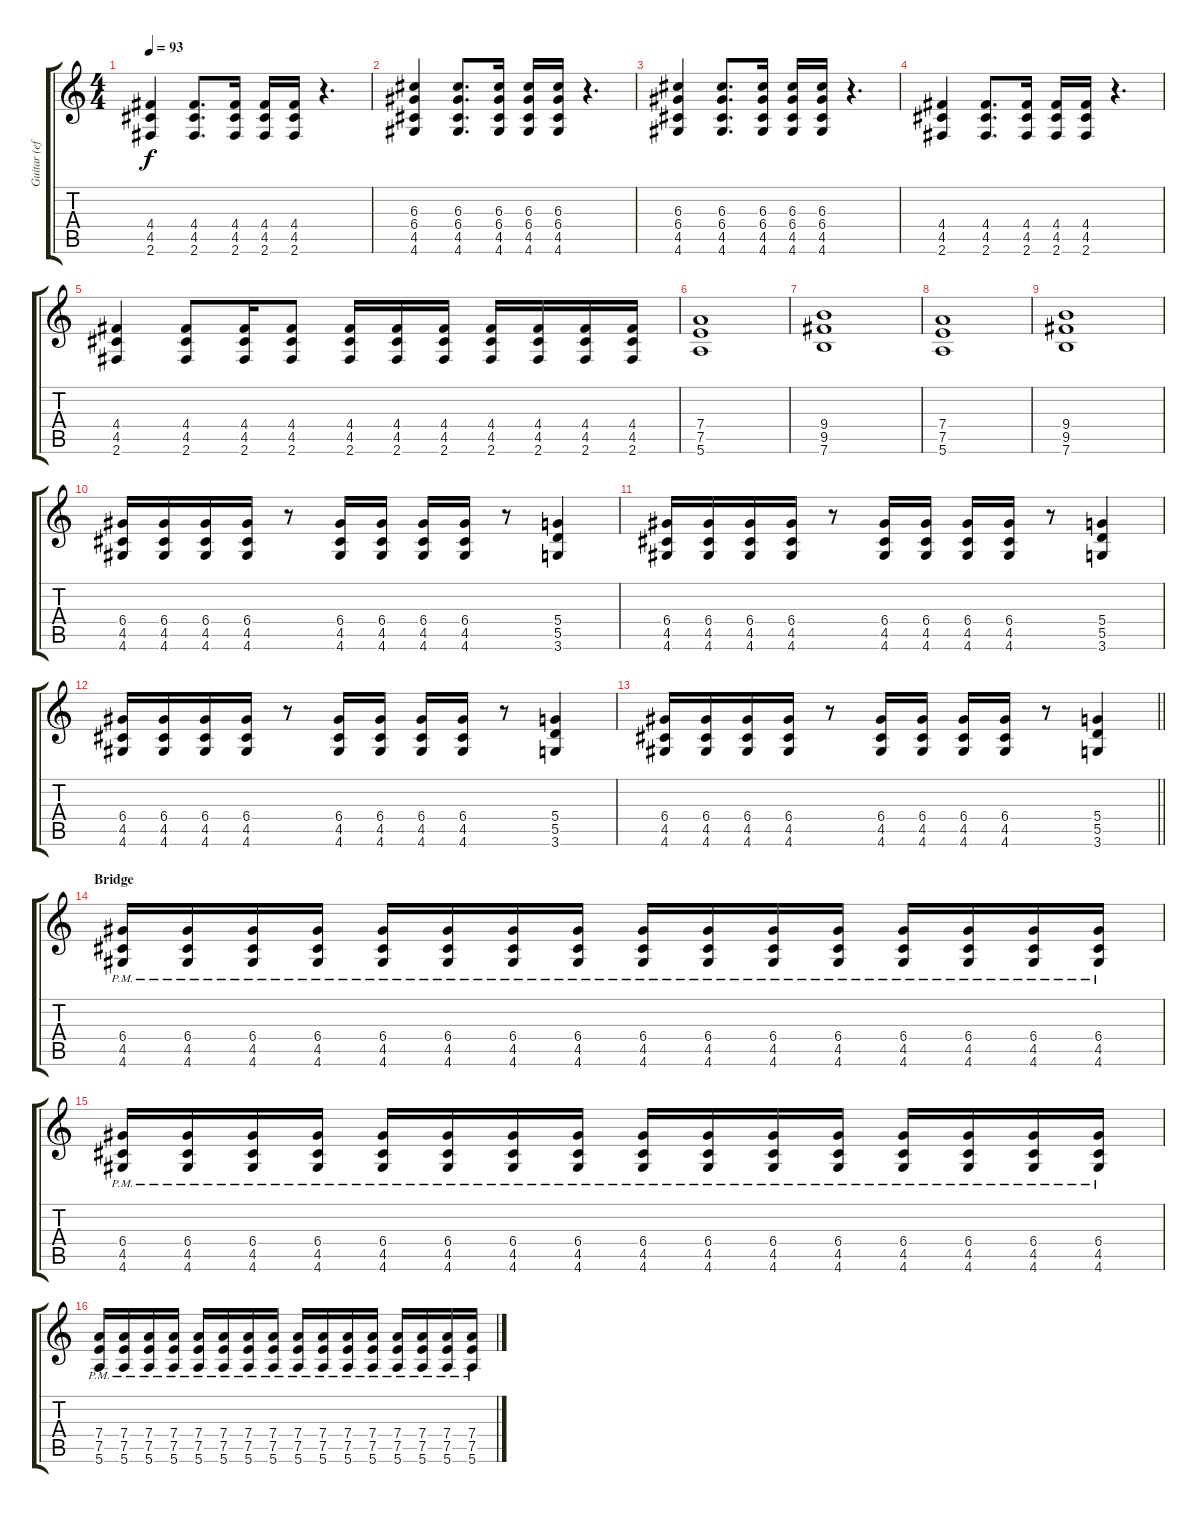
\track ("Guitar (effect, aux)" "Guitar (ef") {instrument overdrivenguitar}
\staff {score tabs}
\tuning (E4 B3 G3 D3 A2 E2) {hide}
\ts (4 4)
\tempo 93
\clef g2
\ks c
(4.4 4.5 2.6).4{dy f} (4.4 4.5 2.6).8{d} (4.4 4.5 2.6).16 (4.4 4.5 2.6).16 (4.4 4.5 2.6).16 r.4{d} |
(6.3 6.4 4.5 4.6).4 (6.3 6.4 4.5 4.6).8{d} (6.3 6.4 4.5 4.6).16 (6.3 6.4 4.5 4.6).16 (6.3 6.4 4.5 4.6).16 r.4{d} |
(6.3 6.4 4.5 4.6).4 (6.3 6.4 4.5 4.6).8{d} (6.3 6.4 4.5 4.6).16 (6.3 6.4 4.5 4.6).16 (6.3 6.4 4.5 4.6).16 r.4{d} |
(4.4 4.5 2.6).4 (4.4 4.5 2.6).8{d} (4.4 4.5 2.6).16 (4.4 4.5 2.6).16 (4.4 4.5 2.6).16 r.4{d} |
(4.4 4.5 2.6).4 (4.4 4.5 2.6).8 (4.4 4.5 2.6).16 (4.4 4.5 2.6).8 (4.4 4.5 2.6).16 (4.4 4.5 2.6).16 (4.4 4.5 2.6).16 (4.4 4.5 2.6).16 (4.4 4.5 2.6).16 (4.4 4.5 2.6).16 (4.4 4.5 2.6).16 |
(7.4 7.5 5.6).1 |
(9.4 9.5 7.6).1 |
(7.4 7.5 5.6).1 |
(9.4 9.5 7.6).1 |
(6.4 4.5 4.6).16 (6.4 4.5 4.6).16 (6.4 4.5 4.6).16 (6.4 4.5 4.6).16 r.8 (6.4 4.5 4.6).16 (6.4 4.5 4.6).16 (6.4 4.5 4.6).16 (6.4 4.5 4.6).16 r.8 (5.4 5.5 3.6).4 |
(6.4 4.5 4.6).16 (6.4 4.5 4.6).16 (6.4 4.5 4.6).16 (6.4 4.5 4.6).16 r.8 (6.4 4.5 4.6).16 (6.4 4.5 4.6).16 (6.4 4.5 4.6).16 (6.4 4.5 4.6).16 r.8 (5.4 5.5 3.6).4 |
(6.4 4.5 4.6).16 (6.4 4.5 4.6).16 (6.4 4.5 4.6).16 (6.4 4.5 4.6).16 r.8 (6.4 4.5 4.6).16 (6.4 4.5 4.6).16 (6.4 4.5 4.6).16 (6.4 4.5 4.6).16 r.8 (5.4 5.5 3.6).4 |
\barLineRight lightlight
(6.4 4.5 4.6).16 (6.4 4.5 4.6).16 (6.4 4.5 4.6).16 (6.4 4.5 4.6).16 r.8 (6.4 4.5 4.6).16 (6.4 4.5 4.6).16 (6.4 4.5 4.6).16 (6.4 4.5 4.6).16 r.8 (5.4 5.5 3.6).4 |
\section ("" "Bridge")
(6.4{pm} 4.5{pm} 4.6{pm}).16 (6.4{pm} 4.5{pm} 4.6{pm}).16 (6.4{pm} 4.5{pm} 4.6{pm}).16 (6.4{pm} 4.5{pm} 4.6{pm}).16 (6.4{pm} 4.5{pm} 4.6{pm}).16 (6.4{pm} 4.5{pm} 4.6{pm}).16 (6.4{pm} 4.5{pm} 4.6{pm}).16 (6.4{pm} 4.5{pm} 4.6{pm}).16 (6.4{pm} 4.5{pm} 4.6{pm}).16 (6.4{pm} 4.5{pm} 4.6{pm}).16 (6.4{pm} 4.5{pm} 4.6{pm}).16 (6.4{pm} 4.5{pm} 4.6{pm}).16 (6.4{pm} 4.5{pm} 4.6{pm}).16 (6.4{pm} 4.5{pm} 4.6{pm}).16 (6.4{pm} 4.5{pm} 4.6{pm}).16 (6.4{pm} 4.5{pm} 4.6{pm}).16 |
(6.4{pm} 4.5{pm} 4.6{pm}).16 (6.4{pm} 4.5{pm} 4.6{pm}).16 (6.4{pm} 4.5{pm} 4.6{pm}).16 (6.4{pm} 4.5{pm} 4.6{pm}).16 (6.4{pm} 4.5{pm} 4.6{pm}).16 (6.4{pm} 4.5{pm} 4.6{pm}).16 (6.4{pm} 4.5{pm} 4.6{pm}).16 (6.4{pm} 4.5{pm} 4.6{pm}).16 (6.4{pm} 4.5{pm} 4.6{pm}).16 (6.4{pm} 4.5{pm} 4.6{pm}).16 (6.4{pm} 4.5{pm} 4.6{pm}).16 (6.4{pm} 4.5{pm} 4.6{pm}).16 (6.4{pm} 4.5{pm} 4.6{pm}).16 (6.4{pm} 4.5{pm} 4.6{pm}).16 (6.4{pm} 4.5{pm} 4.6{pm}).16 (6.4{pm} 4.5{pm} 4.6{pm}).16 |
(7.4{pm} 7.5{pm} 5.6{pm}).16 (7.4{pm} 7.5{pm} 5.6{pm}).16 (7.4{pm} 7.5{pm} 5.6{pm}).16 (7.4{pm} 7.5{pm} 5.6{pm}).16 (7.4{pm} 7.5{pm} 5.6{pm}).16 (7.4{pm} 7.5{pm} 5.6{pm}).16 (7.4{pm} 7.5{pm} 5.6{pm}).16 (7.4{pm} 7.5{pm} 5.6{pm}).16 (7.4{pm} 7.5{pm} 5.6{pm}).16 (7.4{pm} 7.5{pm} 5.6{pm}).16 (7.4{pm} 7.5{pm} 5.6{pm}).16 (7.4{pm} 7.5{pm} 5.6{pm}).16 (7.4{pm} 7.5{pm} 5.6{pm}).16 (7.4{pm} 7.5{pm} 5.6{pm}).16 (7.4{pm} 7.5{pm} 5.6{pm}).16 (7.4{pm} 7.5{pm} 5.6{pm}).16
